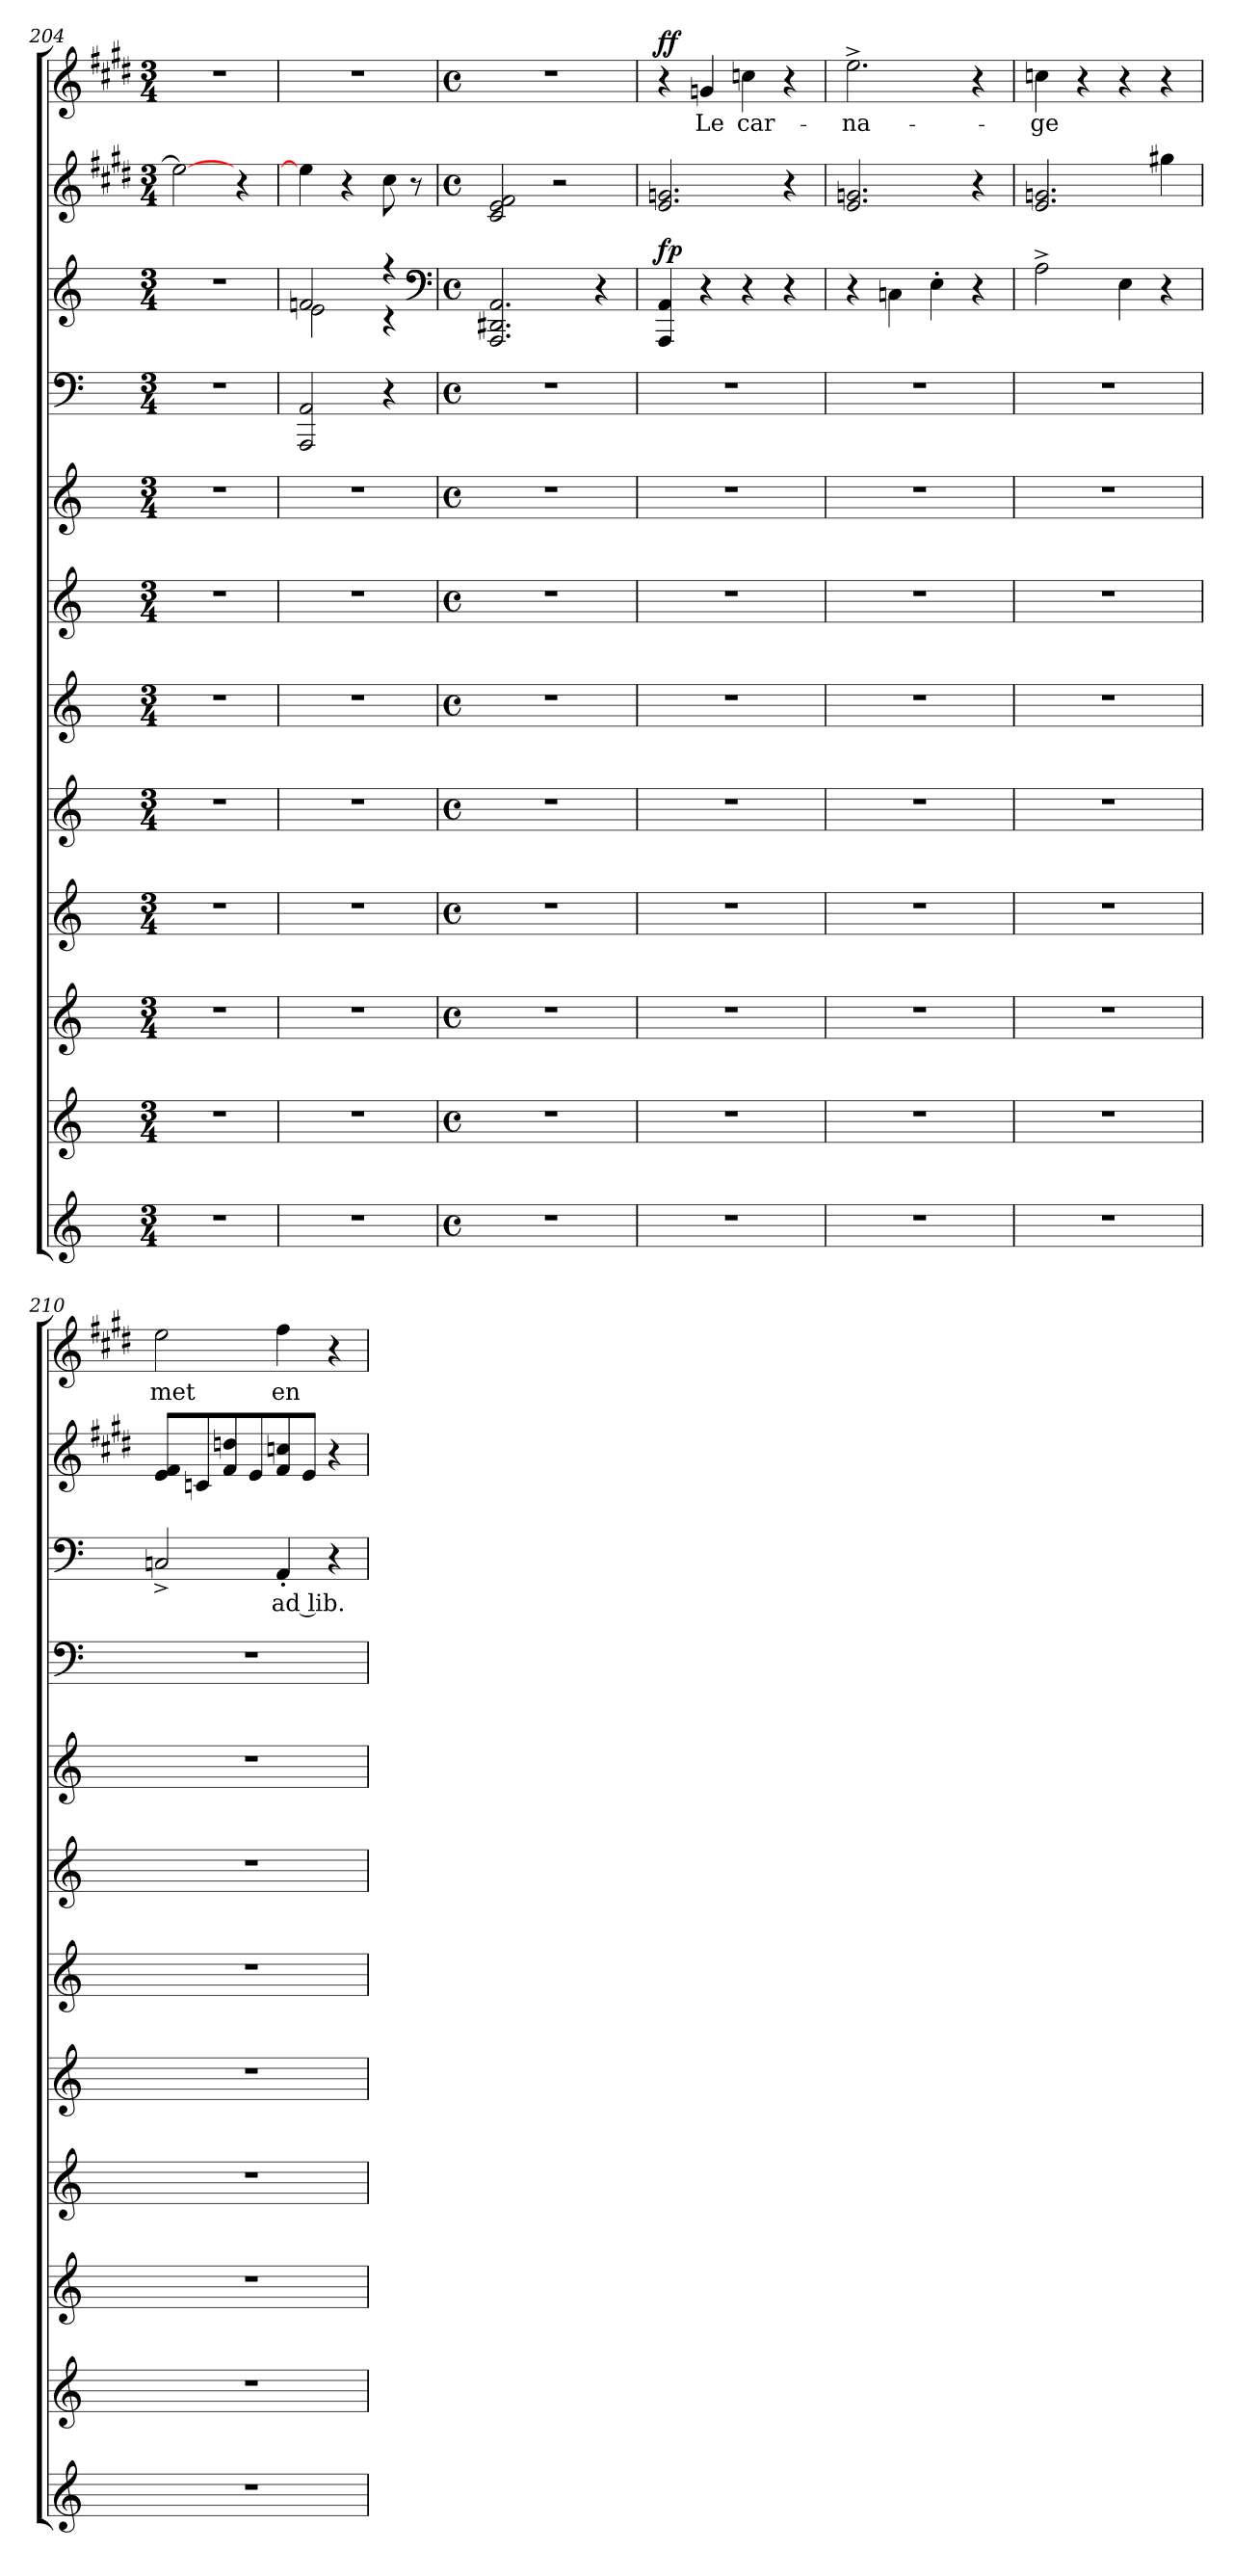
**kern	**kern	**kern	**kern	**kern	**kern	**kern	**kern	**kern	**kern	**text	**dynam	**kern	**kern	**text	**dynam
*part12	*part11	*part10	*part9	*part8	*part7	*part6	*part5	*part4	*part3	*part3	*part3	*part2	*part1	*part1	*part1
*staff12	*staff11	*staff10	*staff9	*staff8	*staff7	*staff6	*staff5	*staff4	*staff3	*staff3	*staff3	*staff2	*staff1	*staff1	*staff1
*clefG2	*clefG2	*clefG2	*clefG2	*clefG2	*clefG2	*clefG2	*clefG2	*clefF4	*clefG2	*	*	*clefG2	*clefG2	*	*
*k[]	*k[]	*k[]	*k[]	*k[]	*k[]	*k[]	*k[]	*k[]	*k[]	*	*	*k[f#c#g#d#]	*k[f#c#g#d#]	*	*
*C:	*C:	*C:	*C:	*C:	*C:	*C:	*C:	*C:	*C:	*	*	*E:	*E:	*	*
*M3/4	*M3/4	*M3/4	*M3/4	*M3/4	*M3/4	*M3/4	*M3/4	*M3/4	*M3/4	*	*	*M3/4	*M3/4	*	*
=204	=204	=204	=204	=204	=204	=204	=204	=204	=204	=204	=204	=204	=204	=204	=204
2.r	2.r	2.r	2.r	2.r	2.r	2.r	2.r	2.r	2.r	.	.	2ee\_	2.r	.	.
.	.	.	.	.	.	.	.	.	.	.	.	4r	.	.	.
=205	=205	=205	=205	=205	=205	=205	=205	=205	=205	=205	=205	=205	=205	=205	=205
*	*	*	*	*	*	*	*	*	*^	*	*	*	*	*	*
2.r	2.r	2.r	2.r	2.r	2.r	2.r	2.r	2AAA/ 2AA/	2fn/	2e\	.	.	4ee\]	2.r	.	.
.	.	.	.	.	.	.	.	.	.	.	.	.	4r	.	.	.
.	.	.	.	.	.	.	.	4r	4r	4r	.	.	8cc#\	.	.	.
.	.	.	.	.	.	.	.	.	.	.	.	.	8r	.	.	.
*	*	*	*	*	*	*	*	*	*v	*v	*	*	*	*	*	*
*	*	*	*	*	*	*	*	*	*clefF4	*	*	*	*	*	*
!!LO:LB:g=z
=206	=206	=206	=206	=206	=206	=206	=206	=206	=206	=206	=206	=206	=206	=206	=206
*M4/4	*M4/4	*M4/4	*M4/4	*M4/4	*M4/4	*M4/4	*M4/4	*M4/4	*M4/4	*	*	*M4/4	*M4/4	*	*
*met(c)	*met(c)	*met(c)	*met(c)	*met(c)	*met(c)	*met(c)	*met(c)	*met(c)	*met(c)	*	*	*met(c)	*met(c)	*	*
1r	1r	1r	1r	1r	1r	1r	1r	1r	2.AAA/ 2.DD#/ 2.AA/	.	.	2c#/ 2e/ 2f#/	1r	.	.
.	.	.	.	.	.	.	.	.	.	.	.	2r	.	.	.
.	.	.	.	.	.	.	.	.	4r	.	.	.	.	.	.
=207	=207	=207	=207	=207	=207	=207	=207	=207	=207	=207	=207	=207	=207	=207	=207
1r	1r	1r	1r	1r	1r	1r	1r	1r	4AAA/ 4AA/	.	fp	2.e/ 2.gn/	4r	.	ff
.	.	.	.	.	.	.	.	.	4r	.	.	.	4gn/	Le	.
.	.	.	.	.	.	.	.	.	4r	.	.	.	4ccn\	car-	.
.	.	.	.	.	.	.	.	.	4r	.	.	4r	4r	.	.
=208	=208	=208	=208	=208	=208	=208	=208	=208	=208	=208	=208	=208	=208	=208	=208
1r	1r	1r	1r	1r	1r	1r	1r	1r	4r	.	.	2.e/ 2.gn/	2.ee^\	na-	.
.	.	.	.	.	.	.	.	.	4Cn\	.	.	.	.	.	.
.	.	.	.	.	.	.	.	.	4E'\	.	.	.	.	.	.
.	.	.	.	.	.	.	.	.	4r	.	.	4r	4r	.	.
=209	=209	=209	=209	=209	=209	=209	=209	=209	=209	=209	=209	=209	=209	=209	=209
1r	1r	1r	1r	1r	1r	1r	1r	1r	2A^\	.	.	2.e/ 2.gn/	4ccn\	ge	.
.	.	.	.	.	.	.	.	.	.	.	.	.	4r	.	.
.	.	.	.	.	.	.	.	.	4E\	.	.	.	4r	.	.
.	.	.	.	.	.	.	.	.	4r	.	.	4gg#X\	4r	.	.
=210	=210	=210	=210	=210	=210	=210	=210	=210	=210	=210	=210	=210	=210	=210	=210
1r	1r	1r	1r	1r	1r	1r	1r	1r	2Cn^/	.	.	8e/ 8f#/L	2ee\	met	.
.	.	.	.	.	.	.	.	.	.	.	.	8cn/	.	.	.
.	.	.	.	.	.	.	.	.	.	.	.	8f#/ 8ddn/	.	.	.
.	.	.	.	.	.	.	.	.	.	.	.	8e/	.	.	.
.	.	.	.	.	.	.	.	.	4AA'/	ad lib.	.	8f#/ 8ccn/	4ff#\	en	.
.	.	.	.	.	.	.	.	.	.	.	.	8e/J	.	.	.
.	.	.	.	.	.	.	.	.	4r	.	.	4r	4r	.	.
=	=	=	=	=	=	=	=	=	=	=	=	=	=	=	=
*-	*-	*-	*-	*-	*-	*-	*-	*-	*-	*-	*-	*-	*-	*-	*-
